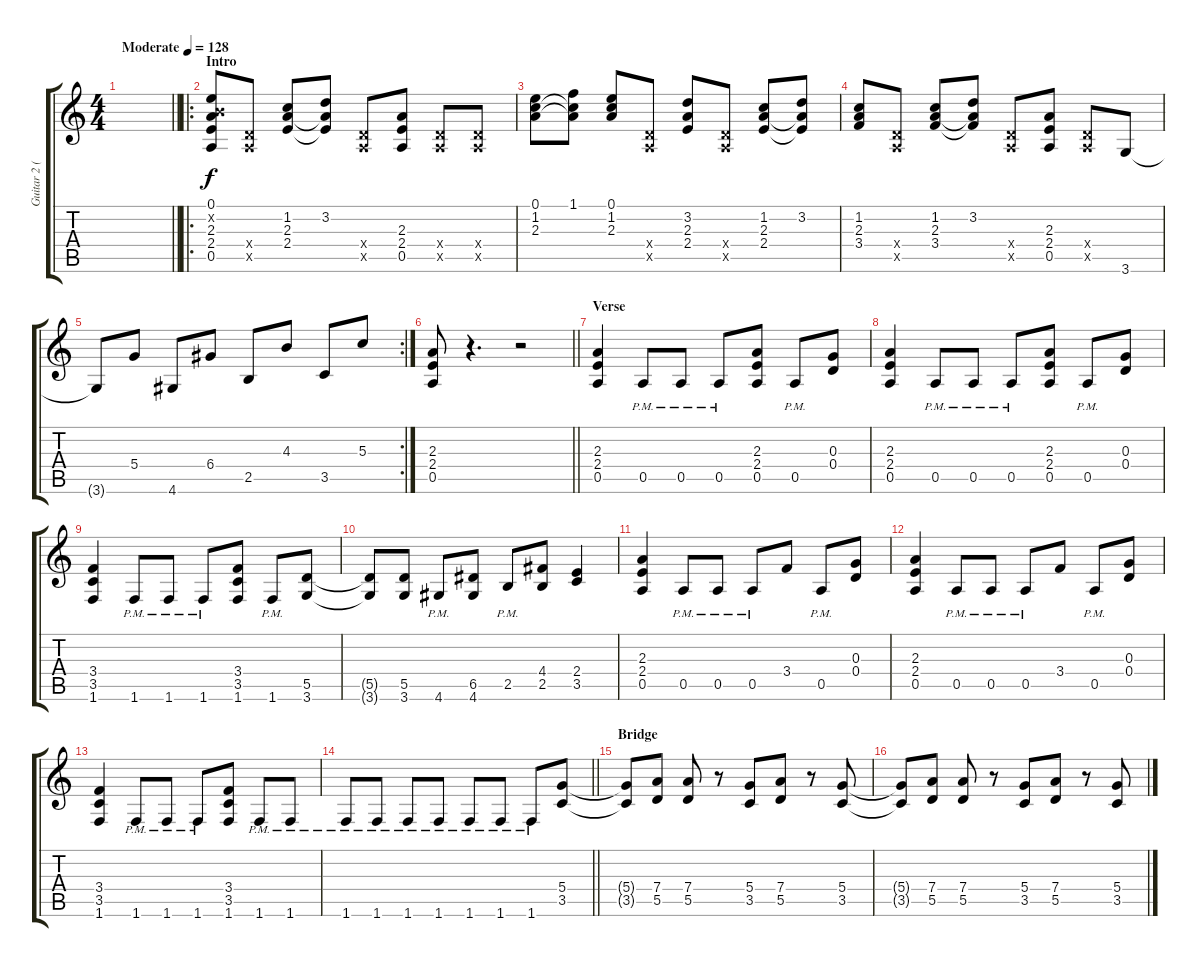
\track ("Guitar 2 (Amen)" "Guitar 2 (") {instrument overdrivenguitar}
\staff {score tabs}
\tuning (E4 B3 G3 D3 A2 E2) {hide}
\ts (4 4)
\tempo (128 "Moderate")
\clef g2
\barLineRight lightlight
\ks c
|
\ro
\section ("" "Intro")
(0.1 0.2{x} 2.3 2.4 0.5).8 (0.4{x} 0.5{x}).8 (1.2 2.3 2.4).8 (3.2 2.3{t} 2.4{t}).8 (0.4{x} 0.5{x}).8 (2.3 2.4 0.5).8 (0.4{x} 0.5{x}).8 (0.4{x} 0.5{x}).8 |
(0.1 1.2 2.3).8 (1.1 1.2{t} 2.3{t}).8 (0.1 1.2 2.3).8 (0.4{x} 0.5{x}).8 (3.2 2.3 2.4).8 (0.4{x} 0.5{x}).8 (1.2 2.3 2.4).8 (3.2 2.3{t} 2.4{t}).8 |
(1.2 2.3 3.4).8 (0.4{x} 0.5{x}).8 (1.2 2.3 3.4).8 (3.2 2.3{t} 3.4{t}).8 (0.4{x} 0.5{x}).8 (2.3 2.4 0.5).8 (0.4{x} 0.5{x}).8 3.6.8 |
\rc 2
3.6{t}.8 5.4.8 4.6.8 6.4.8 2.5.8 4.3.8 3.5.8 5.3.8 |
\barLineRight lightlight
(2.3 2.4 0.5).8 r.4{d} r.2 |
\section ("" "Verse")
(2.3 2.4 0.5).4 0.5{pm}.8 0.5{pm}.8 0.5{pm}.8 (2.3 2.4 0.5).8 0.5{pm}.8 (0.3 0.4).8 |
(2.3 2.4 0.5).4 0.5{pm}.8 0.5{pm}.8 0.5{pm}.8 (2.3 2.4 0.5).8 0.5{pm}.8 (0.3 0.4).8 |
(3.4 3.5 1.6).4 1.6{pm}.8 1.6{pm}.8 1.6{pm}.8 (3.4 3.5 1.6).8 1.6{pm}.8 (5.5 3.6).8 |
(5.5{t} 3.6{t}).8 (5.5 3.6).8 4.6{pm}.8 (6.5 4.6).8 2.5{pm}.8 (4.4 2.5).8 (2.4 3.5).4 |
(2.3 2.4 0.5).4 0.5{pm}.8 0.5{pm}.8 0.5{pm}.8 3.4.8 0.5{pm}.8 (0.3 0.4).8 |
(2.3 2.4 0.5).4 0.5{pm}.8 0.5{pm}.8 0.5{pm}.8 3.4.8 0.5{pm}.8 (0.3 0.4).8 |
(3.4 3.5 1.6).4 1.6{pm}.8 1.6{pm}.8 1.6{pm}.8 (3.4 3.5 1.6).8 1.6{pm}.8 1.6{pm}.8 |
\barLineRight lightlight
1.6{pm}.8 1.6{pm}.8 1.6{pm}.8 1.6{pm}.8 1.6{pm}.8 1.6{pm}.8 1.6{pm}.8 (5.4 3.5).8 |
\section ("" "Bridge")
(5.4{t} 3.5{t}).8 (7.4 5.5).8 (7.4 5.5).8 r.8 (5.4 3.5).8 (7.4 5.5).8 r.8 (5.4 3.5).8 |
(5.4{t} 3.5{t}).8 (7.4 5.5).8 (7.4 5.5).8 r.8 (5.4 3.5).8 (7.4 5.5).8 r.8 (5.4 3.5).8
